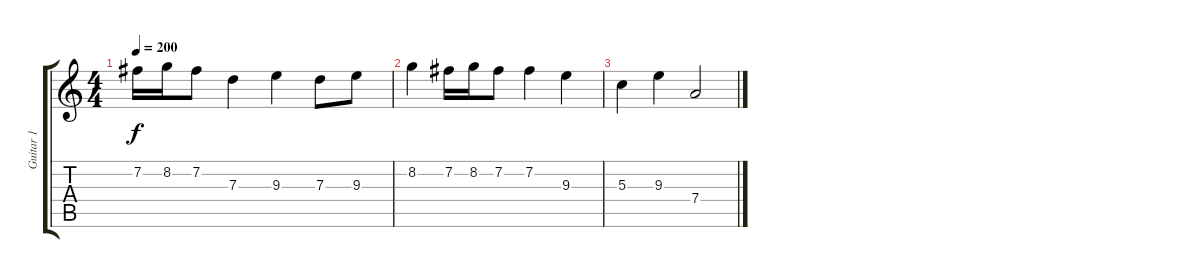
\track ("Guitar 1" "Guitar 1") {instrument distortionguitar}
\staff {score tabs}
\tuning (E4 B3 G3 D3 A2 E2) {hide}
\ts (4 4)
\tempo 200
\clef g2
\ks c
7.2.16{dy f} 8.2.16 7.2.8 7.3.4 9.3.4 7.3.8 9.3.8 |
8.2.4 7.2.16 8.2.16 7.2.8 7.2.4 9.3.4 |
5.3.4 9.3.4 7.4.2
